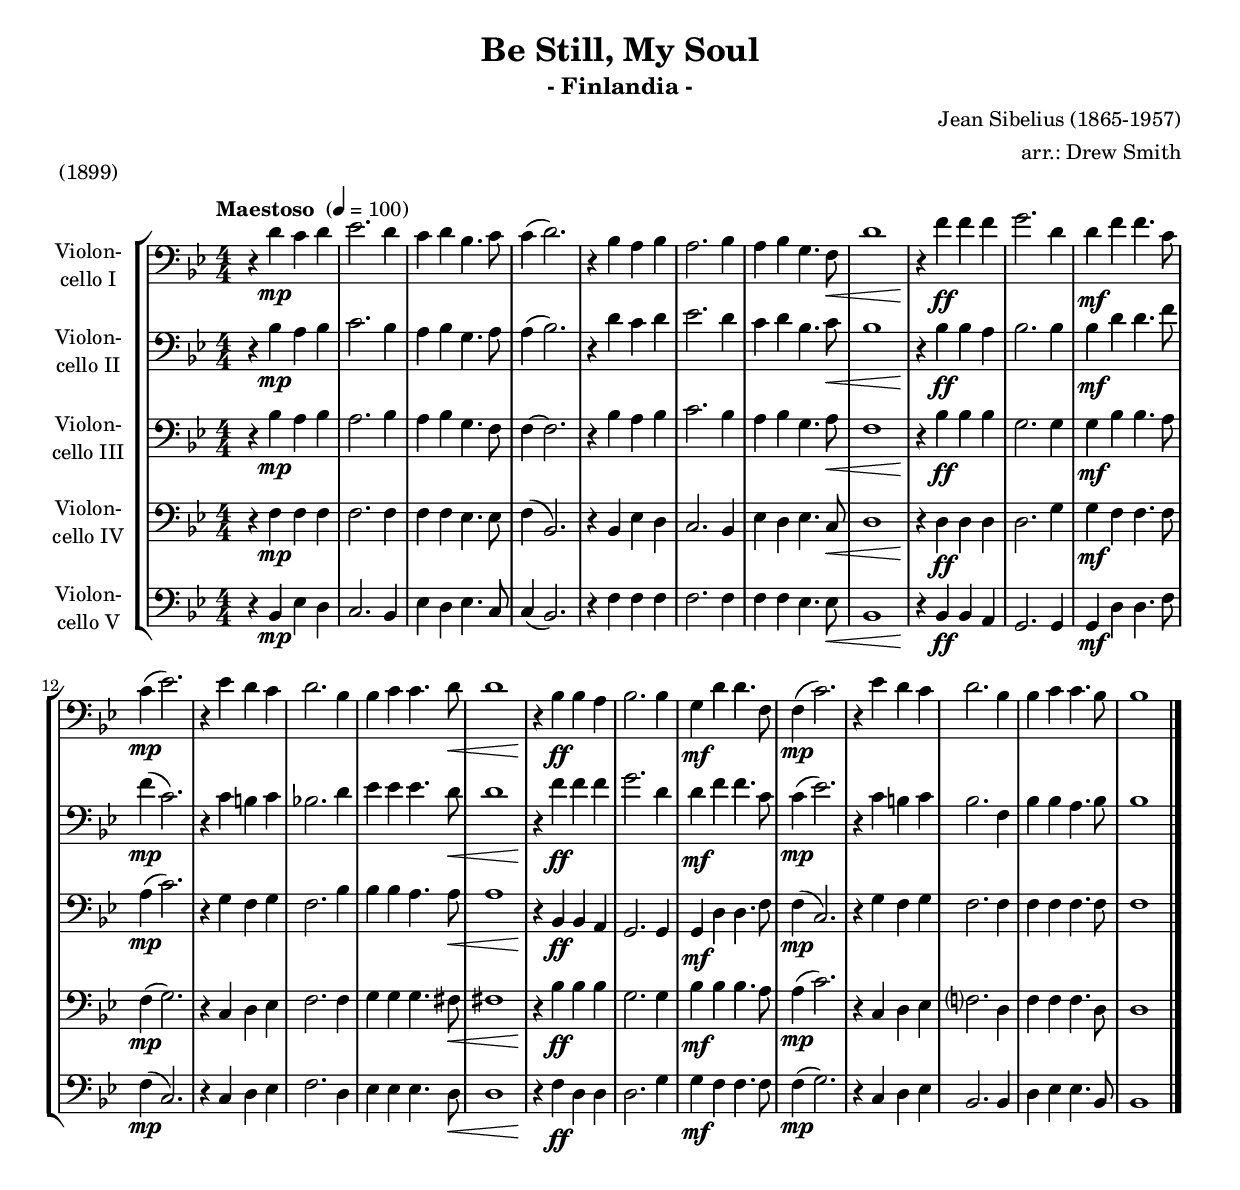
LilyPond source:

\version "2.18.2"
\include "deutsch.ly"
  
#(set-global-staff-size 18)

\header {
  title     = "Be Still, My Soul"
  subtitle  = "- Finlandia -"
  composer  = "Jean Sibelius (1865-1957)"
  arranger  = "arr.: Drew Smith"
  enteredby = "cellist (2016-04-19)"
  piece     = "(1899)"
}

voiceconsts = {
  \key as \major
  \clef "bass"
  \time 4/4
  \numericTimeSignature
  \compressFullBarRests
  \tempo "Maestoso " 4=100
}

%minstr = "harpsichord"
mihi = "string ensemble 1"
%minstr = "accordion"
miba = "bassoon"
milo = "drawbar organ"

va = \relative c' {
  \voiceconsts

  r4 c\mp b c
  des2. c4
  b c as4. b8
  b4( c2.)
  r4 as g as
  g2. as4
  g as f4. es8\<
  c'1

  r4\! es\ff es es
  f2. c4
  c\mf es es4. b8
  b4(\mp des2.)
  r4 des c b
  c2. as4
  as b b4. c8\<
  c1
  r4\! as\ff as g
  as2. as4

  f\mf c' c4. es,8
  es4(\mp b'2.)
  r4 des c b
  c2. as4
  as b b4. as8
  as1 \bar "|."
}

vb = \relative c' {
  \voiceconsts

  r4 as\mp g as
  b2. as4
  g as f4. g8
  g4( as2.)
  r4 c b c
  des2. c4
  b c as4. b8\<
  as1

  r4\! as\ff as g
  as2. as4
  as\mf c c4. es8
  es4(\mp b2.)
  r4 b a b
  as!2. c4
  des des des4. c8\<
  c1
  r4\! es\ff es es
  f2. c4

  c\mf es es4. b8
  b4(\mp des2.)
  r4 b a b
  as2. es4
  as as g4. as8
  as1 \bar "|."
}

vc = \relative c' {
  \voiceconsts

  r4 as\mp g as
  g2. as4
  g as f4. es8
  es4~ es2.
  r4 as g as
  b2. as4
  g as f4. g8\<
  es1

  r4\! as\ff as as
  f2. f4
  f\mf as as4. g8
  g4(\mp b2.)
  r4 f es f
  es2. as4
  as as g4. g8\<
  g1
  r4\! as,\ff as g
  f2. f4

  f\mf c' c4. es8
  es4(\mp b2.)
  r4 f' es f
  es2. es4
  es es es4. es8
  es1 \bar "|."
}

vd = \relative c {
  \voiceconsts

  r4 es\mp es es
  es2. es4
  es es des4. des8
  es4( as,2.)
  r4 as des c
  b2. as4
  des c des4. b8\<
  c1

  r4\! c\ff c c
  c2. f4
  f\mf es es4. es8
  es4(\mp f2.)
  r4 b, c des
  es2. es4
  f f f4. e8\<
  e1
  r4\! as\ff as as
  f2. f4

  as\mf as as4. g8
  g4(\mp b2.)
  r4 b, c des
  es?2. c4
  es es es4. c8
  c1 \bar "|."
}

ve = \relative c {
  \voiceconsts

  r4 as\mp des c
  b2. as4
  des c des4. b8
  b4( as2.)
  r4 es' es es
  es2. es4
  es es des4. des8\<
  as1

  r4\! as\ff as g
  f2. f4
  f\mf c' c4. es8
  es4(\mp b2.)
  r4 b c des
  es2. c4
  des des des4. c8\<
  c1
  r4\! es\ff c c
  c2. f4

  f\mf es es4. es8
  es4(\mp f2.)
  r4 b, c des
  as2. as4
  c des des4. as8
  as1 \bar "|."
}


music = \new StaffGroup <<
      \new Staff {
	\set Staff.midiInstrument = \mihi
	\set Staff.instrumentName = \markup \center-column { "Violon-" "cello I" }
	\transpose as b { \va }
      }

      \new Staff {
	\set Staff.midiInstrument = \mihi
	\set Staff.instrumentName = \markup \center-column { "Violon-" "cello II" }
	\transpose as b { \vb }
      }
      \new Staff {
	\set Staff.midiInstrument = \miba
	\set Staff.instrumentName = \markup \center-column { "Violon-" "cello III" }
	\transpose as b { \vc }
      }

      \new Staff {
	\set Staff.midiInstrument = \miba
	\set Staff.instrumentName = \markup \center-column { "Violon-" "cello IV" }
	\transpose as b { \vd }
      }
      \new Staff {
	\set Staff.midiInstrument = \miba
	\set Staff.instrumentName = \markup \center-column { "Violon-" "cello V" }
	\transpose as b { \ve }
      }
>>

\book {
  \score {
    \music
    \layout {}
  }

  \score {
    \unfoldRepeats \music

    \midi {
      \context {
        \Score
      }
    }
  }
}
